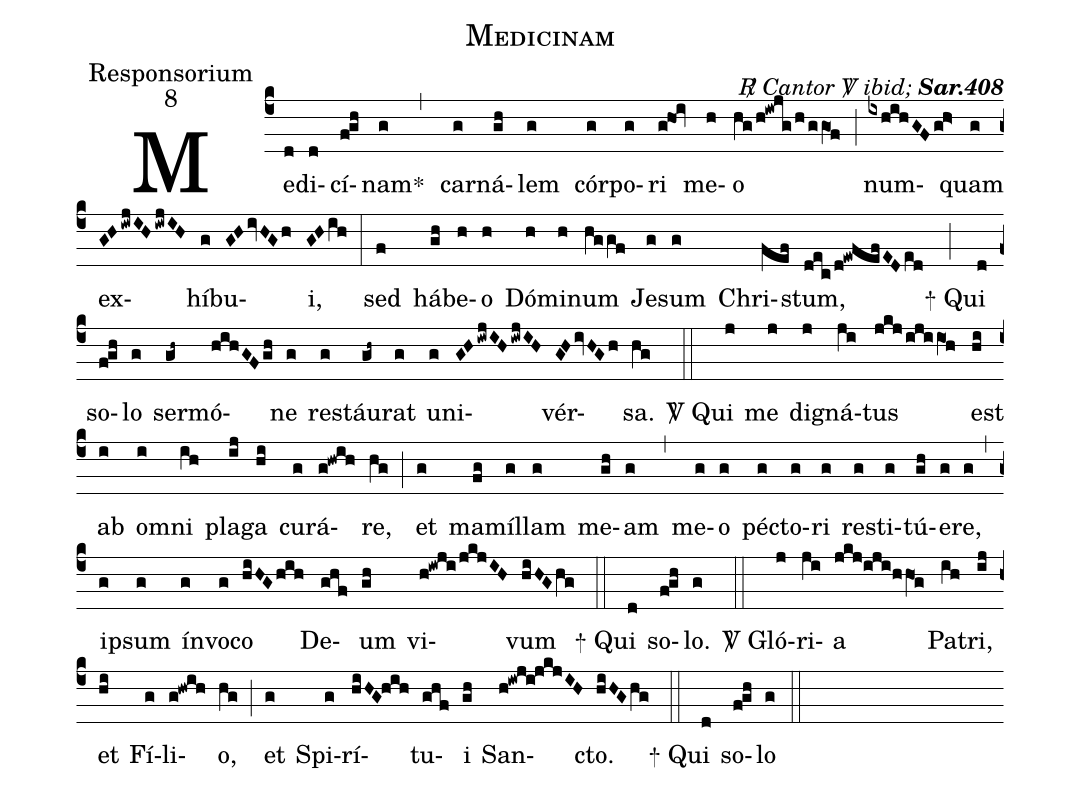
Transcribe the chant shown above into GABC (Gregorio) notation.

name:Medicinam;
office-part:Responsorium;
mode:8;
commentary:{\itshape\mdseries \Rbar\  Cantor \Vbar\  ibid;\/}  {\bfseries Sar.408};
%%
(c4) Me(d)di(d)cí(fgh)nam<sp>*</sp>(g) (,)
car(g)ná(gh)lem(g) cór(g)po(g)ri(g!ho1!iv) me(h)o(hg/h!iwjg/h/ggO1f) (;)
num(ixhihGFg!h>)quam(g) ex(GHiwjIHiwjIH)hí(g)bu(GHivHGh)i,(GHih) (:)
sed(f) há(gh)be(h)o(h) Dó(h)mi(h)num(hggf) Je(g)sum(g) Chri(fef)stum,(dec/d!ewfefEDed) (;)
<sp>+</sp> Qui(d) so(fgh)lo(g) ser(gh~)mó(hihGFgh)ne(g) re(g)stáu(gh~)rat(g) u(g)ni(GHiwjIHiwjIH)vér(GHivHGh)sa.(hg) (::)
<sp>V/</sp> Qui(j) me(j) di(j)gná(ji)tus(jkj/ijiiO1h) est(hi) ab(i) o(i)mni(ih) pla(ij)ga(hi) cu(g)rá(g!hwih)re,(hg) (;)
et(g) ma(fg)míl(g)lam(g) me(gh)am(g) (,)
me(g)o(g) pé(g)cto(g)ri(g) re(g)sti(g)tú(gh)e(g)re,(g) (,)
i(g)psum(g) ín(g)vo(g)co(hiHGhih) De(ghf)um(gh) vi(h!iwji/jkjIH)vum(hiHGhg) (::)
<sp>+</sp> Qui(d) so(fgh)lo.(g) (::)
<sp>V/</sp> Gló(j)ri(ji)a(jkj/0iji/0hhO1g) Pa(ih)tri,(ij) et(hi) Fí(g)li(g@hwih)o,(hg) (;)
et(g) Spi(g)rí(hiHG@hih)tu(ghf)i(gh) San(h@iwji@jkjIH)cto.(hiHG/hg) (::)
<sp>+</sp> Qui(d) so(fgh)lo(g) (::)
